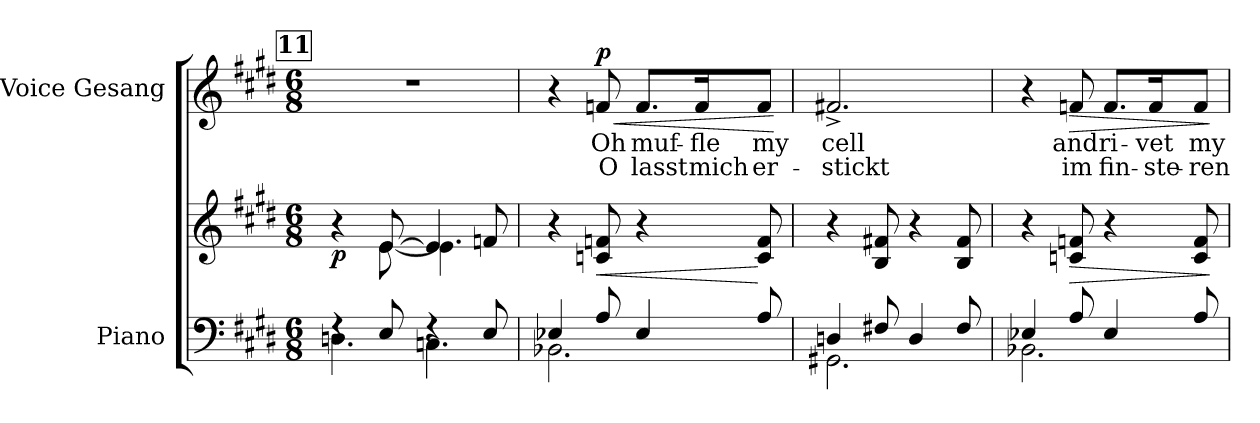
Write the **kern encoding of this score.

**kern	**kern	**dynam	**kern	**text	**text	**dynam
*part2	*part2	*part2	*part1	*part1	*part1	*part1
*staff3	*staff2	*staff2/3	*staff1	*staff1	*staff1	*staff1
*I"Piano	*	*	*I"Voice Gesang	*	*	*
*I'Pno	*	*	*	*	*	*
*clefF4	*clefG2	*	*clefG2	*	*	*
*k[f#c#g#d#]	*k[f#c#g#d#]	*	*k[f#c#g#d#]	*	*	*
*M6/8	*M6/8	*	*M6/8	*	*	*
!!LO:REH:place=s1:a:B:fs=14:t=11
=89	=89	=89	=89	=89	=89	=89
*^	*^	*	*	*	*	*
!	!	!	!	!LO:DY:b	!	!	!	!
4rF	4.Dn\	4r	4ryy	p	2.r	.	.	.
8E/	.	[8e/	[8e\	.	.	.	.	.
!	!	!LO:N:head=solid	!LO:N:head=solid	!	!	!	!	!
4rF	4.Cn\	4e/]	4.e\]	.	.	.	.	.
8E/	.	8fn/	.	.	.	.	.	.
*	*	*v	*v	*	*	*	*	*
!!LO:PB:g=z
=90	=90	=90	=90	=90	=90	=90	=90
4E-X/	2.BB-X\	4r	.	4r	.	.	.
!	!	!	!LO:HP:b	!	!LO:LY:b	!LO:LY:b	!LO:HP:b
!	!	!	!	!	!	!	!LO:DY:n=1:a
8A/	.	8cn/ 8fn/	<	8fn/	Oh	O	< p
!	!	!	!	!	!LO:LY:b	!LO:LY:b	!
4E-/	.	4r	.	8.f/L	muf-	lasst	.
!	!	!	!	!	!LO:LY:b	!LO:LY:b	!
.	.	.	.	16f/K	-fle	mich	.
!	!	!	!	!	!LO:LY:b	!LO:LY:b	!
8A/	.	8c/ 8f/	[	8f/J	my	er-	.
*v	*v	*	*	*	*	*	*
.	.	.	.	.	.	[
=91	=91	=91	=91	=91	=91	=91
*^	*	*	*	*	*	*
!	!	!	!	!	!LO:LY:b	!LO:LY:b	!
4Dn/	2.GG#X\	4r	.	2.f#X^/	cell	-stickt	.
8F#X/	.	8B/ 8f#X/	.	.	.	.	.
4D/	.	4r	.	.	.	.	.
8F#/	.	8B/ 8f#/	.	.	.	.	.
=92	=92	=92	=92	=92	=92	=92	=92
4E-X/	2.BB-X\	4r	.	4r	.	.	.
!	!	!	!LO:HP:b	!	!LO:LY:b	!LO:LY:b	!LO:HP:b
8A/	.	8cn/ 8fn/	>	8fn/	and	im	>
!	!	!	!	!	!LO:LY:b	!LO:LY:b	!
4E-/	.	4r	.	8.f/L	ri-	fin-	.
!	!	!	!	!	!LO:LY:b	!LO:LY:b	!
.	.	.	.	16f/K	-vet	-ste-	.
!	!	!	!	!	!LO:LY:b	!LO:LY:b	!
8A/	.	8c/ 8f/	.	8f/J	my	-ren	.
*v	*v	*	*	*	*	*	*
.	.	]	.	.	.	]
=	=	=	=	=	=	=
*-	*-	*-	*-	*-	*-	*-
